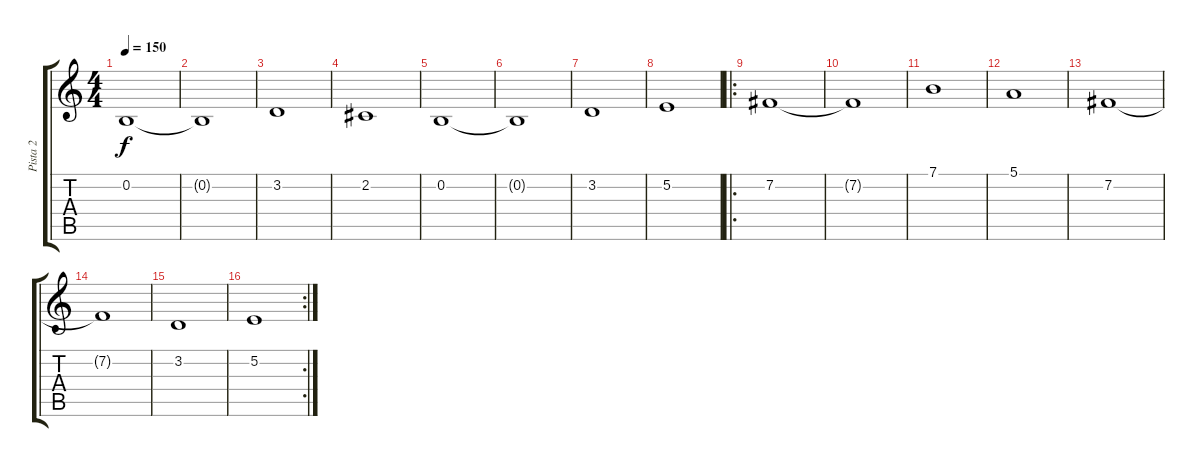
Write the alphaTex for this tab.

\track ("Pista 2" "Pista 2") {instrument synthstrings2}
\staff {score tabs}
\tuning (E4 B3 G3 D3 A2 E2) {hide}
\ts (4 4)
\tempo 150
\clef g2
\ks c
0.2.1{dy f} |
0.2{t}.1 |
3.2.1 |
2.2.1 |
0.2.1 |
0.2{t}.1 |
3.2.1 |
5.2.1 |
\ro
7.2.1 |
7.2{t}.1 |
7.1.1 |
5.1.1 |
7.2.1 |
7.2{t}.1 |
3.2.1 |
\rc 2
5.2.1
